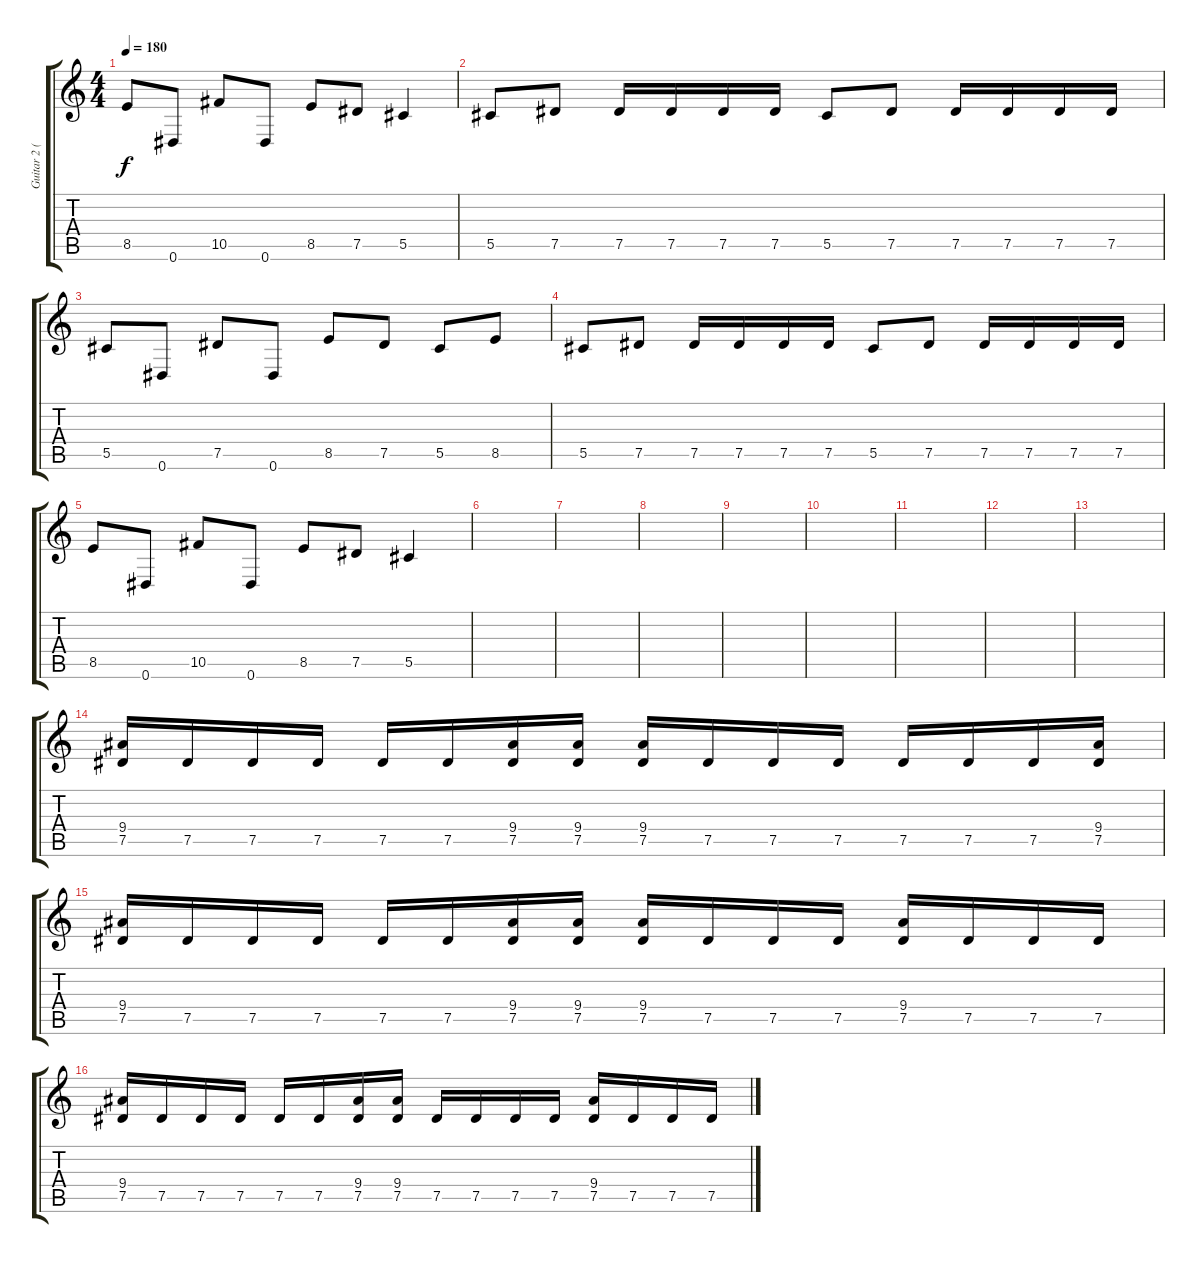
\track ("Guitar 2 (Eb-tuning)" "Guitar 2 (") {instrument overdrivenguitar}
\staff {score tabs}
\tuning (Eb4 Bb3 Gb3 Db3 Ab2 Eb2) {hide}
\ts (4 4)
\tempo 180
\clef g2
\ks c
8.5.8{dy f} 0.6.8 10.5.8 0.6.8 8.5.8 7.5.8 5.5.4 |
5.5.8 7.5.8 7.5.16 7.5.16 7.5.16 7.5.16 5.5.8 7.5.8 7.5.16 7.5.16 7.5.16 7.5.16 |
5.5.8 0.6.8 7.5.8 0.6.8 8.5.8 7.5.8 5.5.8 8.5.8 |
5.5.8 7.5.8 7.5.16 7.5.16 7.5.16 7.5.16 5.5.8 7.5.8 7.5.16 7.5.16 7.5.16 7.5.16 |
8.5.8 0.6.8 10.5.8 0.6.8 8.5.8 7.5.8 5.5.4 |
|
|
|
|
|
|
|
|
(9.4 7.5).16 7.5.16 7.5.16 7.5.16 7.5.16 7.5.16 (9.4 7.5).16 (9.4 7.5).16 (9.4 7.5).16 7.5.16 7.5.16 7.5.16 7.5.16 7.5.16 7.5.16 (9.4 7.5).16 |
(9.4 7.5).16 7.5.16 7.5.16 7.5.16 7.5.16 7.5.16 (9.4 7.5).16 (9.4 7.5).16 (9.4 7.5).16 7.5.16 7.5.16 7.5.16 (9.4 7.5).16 7.5.16 7.5.16 7.5.16 |
(9.4 7.5).16 7.5.16 7.5.16 7.5.16 7.5.16 7.5.16 (9.4 7.5).16 (9.4 7.5).16 7.5.16 7.5.16 7.5.16 7.5.16 (9.4 7.5).16 7.5.16 7.5.16 7.5.16
